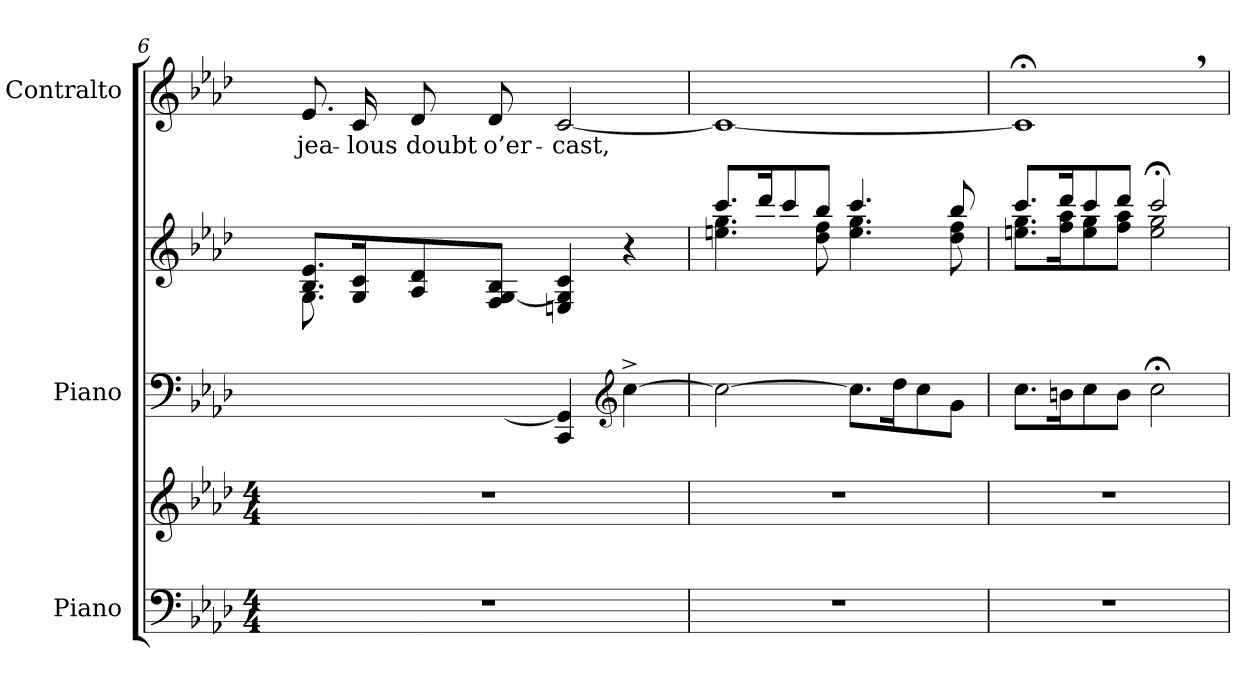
**kern	**kern	**kern	**kern	**kern	**text
*part3	*part3	*part2	*part2	*part1	*part1
*staff5	*staff4	*staff3	*staff2	*staff1	*staff1
*I"Piano	*	*I"Piano	*	*I"Contralto	*
*I'Pno.	*	*I'Pno	*	*	*
*clefF4	*clefG2	*clefF4	*clefG2	*clefG2	*
*k[b-e-a-d-]	*k[b-e-a-d-]	*k[b-e-a-d-]	*k[b-e-a-d-]	*k[b-e-a-d-]	*
*M4/4	*M4/4	*	*	*	*
=6	=6	=6	=6	=6	=6
*	*	*	*^	*	*
!	!	!	!	!	!LO:TX:a:color=#FFFFFF:t=.	!
!	!	!	!LO:TX:a:color=#FFFFFF:t=.	!	!	!
!	!	!LO:TX:a:color=#FFFFFF:t=.	!	!	!	!
!	!	!	!	!	!	!LO:LY:b
1r	1r	8.ryy	8.B-/ 8.e-/L	8.G\L	8.e-/	jea-
!	!	!	!	!	!	!LO:LY:b
.	.	16E-/K	16G/ 16c/K	2ryy	16c/	-lous
!	!	!	!	!	!	!LO:LY:b
.	.	8F/	8A-/ 8d-/	.	8d-/	doubt
!	!	!	!	!	!	!LO:LY:b
.	.	[>8GG/J	8F/ [8G/ 8B-/J	.	8d-/	o’er-
!	!	!	!	!	!	!LO:LY:b
.	.	4CC/ 4GG/]	4En/ 4G/] 4c/	.	[2c/	-cast,
.	.	.	.	4ryy	.	.
*	*	*clefG2	*	*	*	*
.	.	[4cc^\	4r	.	.	.
.	.	.	.	16ryy	.	.
!!LO:PB:g=z
=7	=7	=7	=7	=7	=7	=7
1r	1r	2cc\_	8.ccc/L	4.een\ 4.gg\	1c_	.
.	.	.	16ddd-/K	.	.	.
.	.	.	8ccc/	.	.	.
.	.	.	8bb-/J	8dd-\ 8ff\	.	.
.	.	8.cc\L]	4.ccc/	4.ee\ 4.gg\	.	.
.	.	16dd-\K	.	.	.	.
.	.	8cc\	.	.	.	.
.	.	8g\J	8bb-/	8dd-\ 8ff\	.	.
=8	=8	=8	=8	=8	=8	=8
!	!	!	!	!	!LO:TX:a:color=#FFFFFF:t=.	!
!	!	!	!LO:TX:a:color=#FFFFFF:t=.	!	!	!
!	!	!LO:TX:a:color=#FFFFFF:t=.	!	!	!	!
1r	1r	8.cc\L	8.ccc/L	8.een\ 8.gg\L	1c;<,]	.
.	.	16bn\K	16ddd-/K	16ff\ 16aa-\K	.	.
.	.	8cc\	8ccc/	8ee\ 8gg\	.	.
.	.	8b\J	8ddd-/J	8ff\ 8aa-\J	.	.
.	.	2cc;<\	2ccc;</	2ee\ 2gg\	.	.
*	*	*	*v	*v	*	*
=	=	=	=	=	=
*-	*-	*-	*-	*-	*-
